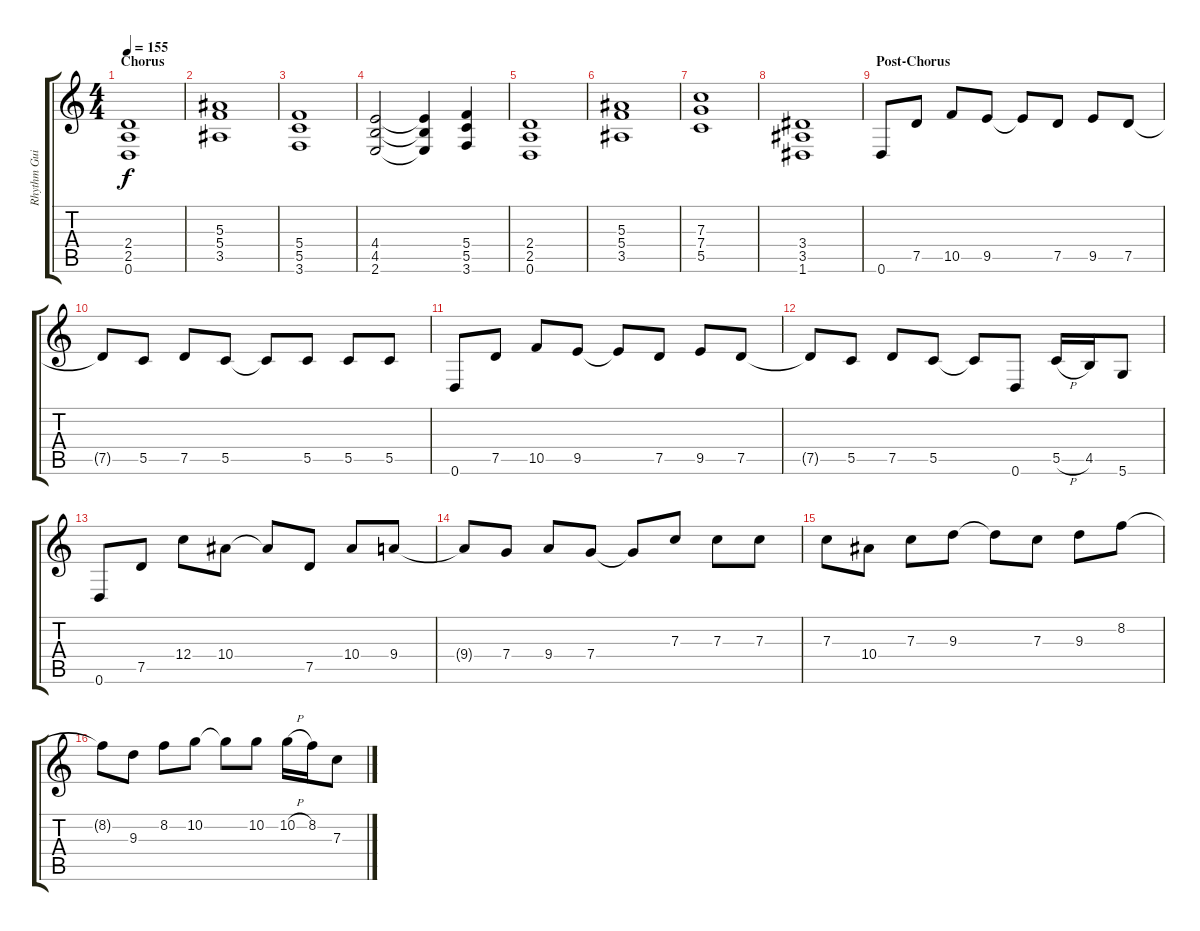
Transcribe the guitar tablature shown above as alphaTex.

\track ("Rhythm Guitar" "Rhythm Gui") {instrument distortionguitar}
\staff {score tabs}
\tuning (D4 A3 F3 C3 G2 D2) {hide}
\ts (4 4)
\section ("" "Chorus")
\tempo 155
\clef g2
\ks c
(2.4 2.5 0.6).1{dy f} |
(5.3 5.4 3.5).1 |
(5.4 5.5 3.6).1 |
(4.4 4.5 2.6).2 (4.4{t} 4.5{t} 2.6{t}).4 (5.4 5.5 3.6).4 |
(2.4 2.5 0.6).1 |
(5.3 5.4 3.5).1 |
(7.3 7.4 5.5).1 |
(3.4 3.5 1.6).1 |
\section ("" "Post-Chorus")
0.6.8 7.5.8 10.5.8 9.5.8 9.5{t}.8 7.5.8 9.5.8 7.5.8 |
7.5{t}.8 5.5.8 7.5.8 5.5.8 5.5{t}.8 5.5.8 5.5.8 5.5.8 |
0.6.8 7.5.8 10.5.8 9.5.8 9.5{t}.8 7.5.8 9.5.8 7.5.8 |
7.5{t}.8 5.5.8 7.5.8 5.5.8 5.5{t}.8 0.6.8 5.5{h}.16 4.5.16 5.6.8 |
0.6.8 7.5.8 12.4.8 10.4.8 10.4{t}.8 7.5.8 10.4.8 9.4.8 |
9.4{t}.8 7.4.8 9.4.8 7.4.8 7.4{t}.8 7.3.8 7.3.8 7.3.8 |
7.3.8 10.4.8 7.3.8 9.3.8 9.3{t}.8 7.3.8 9.3.8 8.2.8 |
8.2{t}.8 9.3.8 8.2.8 10.2.8 10.2{t}.8 10.2.8 10.2{h}.16 8.2.16 7.3.8
